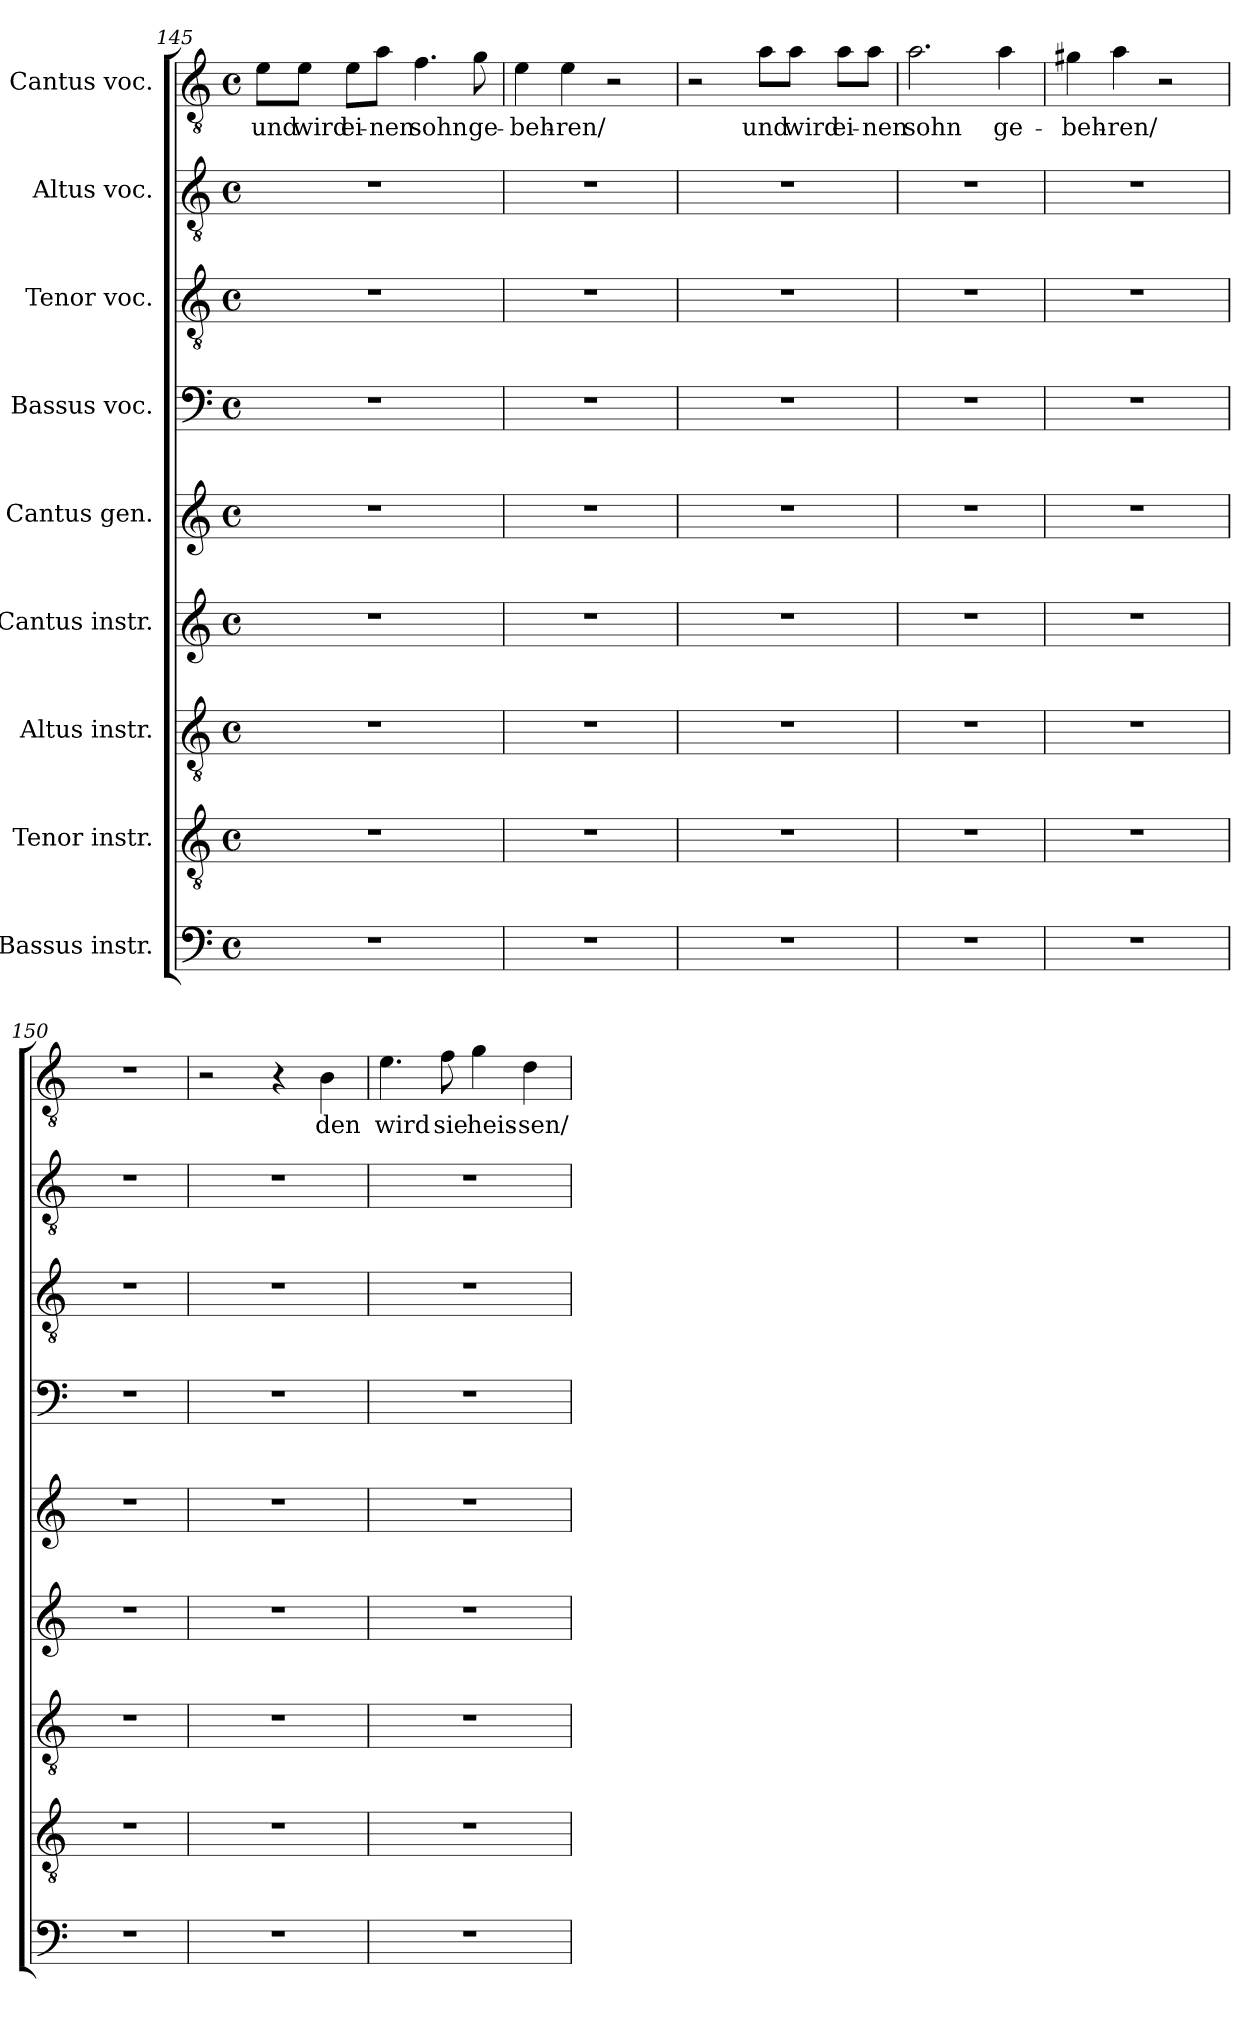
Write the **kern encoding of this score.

**kern	**kern	**kern	**kern	**kern	**kern	**kern	**kern	**kern	**text
*part9	*part8	*part7	*part6	*part5	*part4	*part3	*part2	*part1	*part1
*staff9	*staff8	*staff7	*staff6	*staff5	*staff4	*staff3	*staff2	*staff1	*staff1
*I"Bassus instr.	*I"Tenor instr.	*I"Altus instr.	*I"Cantus instr.	*I"Cantus gen.	*I"Bassus voc.	*I"Tenor voc.	*I"Altus voc.	*I"Cantus voc.	*
!!LO:LB:g=z
*clefF4	*clefGv2	*clefGv2	*clefG2	*clefG2	*clefF4	*clefGv2	*clefGv2	*clefGv2	*
*k[]	*k[]	*k[]	*k[]	*k[]	*k[]	*k[]	*k[]	*k[]	*
*C:	*C:	*C:	*C:	*C:	*C:	*C:	*C:	*C:	*
*M4/4	*M4/4	*M4/4	*M4/4	*M4/4	*M4/4	*M4/4	*M4/4	*M4/4	*
*met(c)	*met(c)	*met(c)	*met(c)	*met(c)	*met(c)	*met(c)	*met(c)	*met(c)	*
=145	=145	=145	=145	=145	=145	=145	=145	=145	=145
!	!	!	!	!	!	!	!	!	!LO:LY:b
1r	1r	1r	1r	1r	1r	1r	1r	8e\L	und
!	!	!	!	!	!	!	!	!	!LO:LY:b
.	.	.	.	.	.	.	.	8e\J	wird
!	!	!	!	!	!	!	!	!	!LO:LY:b
.	.	.	.	.	.	.	.	8e\L	ei-
!	!	!	!	!	!	!	!	!	!LO:LY:b
.	.	.	.	.	.	.	.	8a\J	-nen
!	!	!	!	!	!	!	!	!	!LO:LY:b
.	.	.	.	.	.	.	.	4.f\	sohn
!	!	!	!	!	!	!	!	!	!LO:LY:b
.	.	.	.	.	.	.	.	8g\	ge-
=146	=146	=146	=146	=146	=146	=146	=146	=146	=146
!	!	!	!	!	!	!	!	!	!LO:LY:b
1r	1r	1r	1r	1r	1r	1r	1r	4e\	-beh-
!	!	!	!	!	!	!	!	!	!LO:LY:b:rj
.	.	.	.	.	.	.	.	4e\	-ren/
.	.	.	.	.	.	.	.	2r	.
=147	=147	=147	=147	=147	=147	=147	=147	=147	=147
1r	1r	1r	1r	1r	1r	1r	1r	2r	.
!	!	!	!	!	!	!	!	!	!LO:LY:b
.	.	.	.	.	.	.	.	8a\L	und
!	!	!	!	!	!	!	!	!	!LO:LY:b
.	.	.	.	.	.	.	.	8a\J	wird
!	!	!	!	!	!	!	!	!	!LO:LY:b
.	.	.	.	.	.	.	.	8a\L	ei-
!	!	!	!	!	!	!	!	!	!LO:LY:b
.	.	.	.	.	.	.	.	8a\J	-nen
=148	=148	=148	=148	=148	=148	=148	=148	=148	=148
!	!	!	!	!	!	!	!	!	!LO:LY:b
1r	1r	1r	1r	1r	1r	1r	1r	2.a\	sohn
!	!	!	!	!	!	!	!	!	!LO:LY:b
.	.	.	.	.	.	.	.	4a\	ge-
=149	=149	=149	=149	=149	=149	=149	=149	=149	=149
!	!	!	!	!	!	!	!	!	!LO:LY:b
1r	1r	1r	1r	1r	1r	1r	1r	4g#X\	-beh-
!	!	!	!	!	!	!	!	!	!LO:LY:b:rj
.	.	.	.	.	.	.	.	4a\	-ren/
.	.	.	.	.	.	.	.	2r	.
=150	=150	=150	=150	=150	=150	=150	=150	=150	=150
1r	1r	1r	1r	1r	1r	1r	1r	1r	.
!!LO:LB:g=z
=151	=151	=151	=151	=151	=151	=151	=151	=151	=151
1r	1r	1r	1r	1r	1r	1r	1r	2r	.
.	.	.	.	.	.	.	.	4r	.
!	!	!	!	!	!	!	!	!	!LO:LY:b
.	.	.	.	.	.	.	.	4B\	den
=152	=152	=152	=152	=152	=152	=152	=152	=152	=152
!	!	!	!	!	!	!	!	!	!LO:LY:b
1r	1r	1r	1r	1r	1r	1r	1r	4.e\	wird
!	!	!	!	!	!	!	!	!	!LO:LY:b
.	.	.	.	.	.	.	.	8f\	sie
!	!	!	!	!	!	!	!	!	!LO:LY:b
.	.	.	.	.	.	.	.	4g\	heis-
!	!	!	!	!	!	!	!	!	!LO:LY:b:rj
.	.	.	.	.	.	.	.	4d\	-sen/
=	=	=	=	=	=	=	=	=	=
*-	*-	*-	*-	*-	*-	*-	*-	*-	*-
